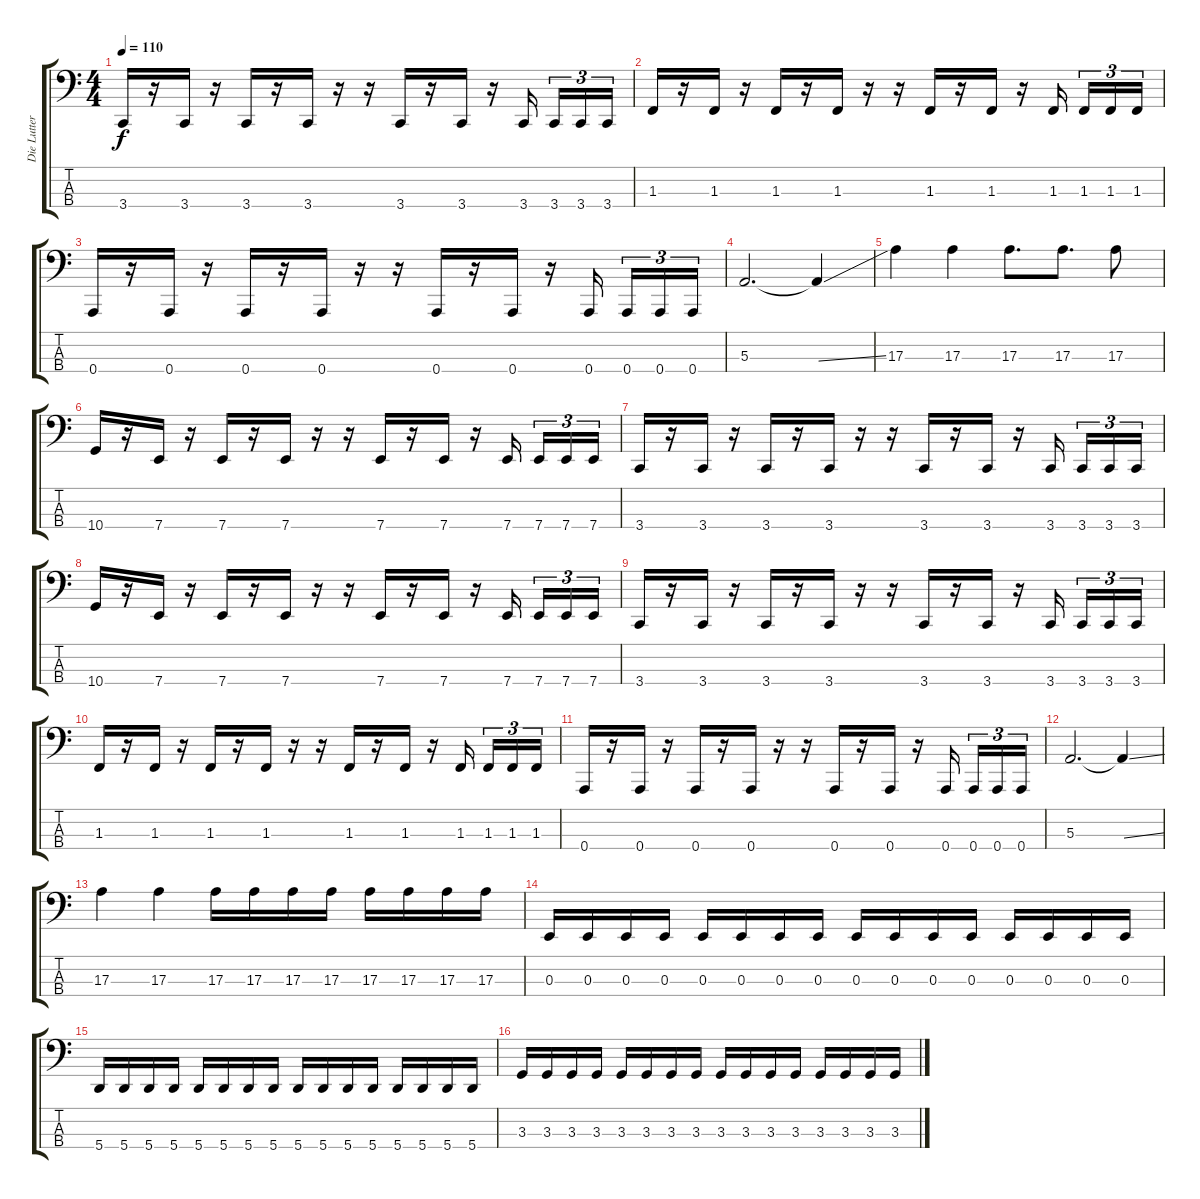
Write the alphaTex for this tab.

\track ("Die Lutter" "Die Lutter") {instrument electricbasspick}
\staff {score tabs}
\tuning (D2 A1 E1 A0) {hide}
\ts (4 4)
\tempo 110
\clef f4
\ks c
3.4.16{dy f} r.16 3.4.16 r.16 3.4.16 r.16 3.4.16 r.16 r.16 3.4.16 r.16 3.4.16 r.16 3.4.16{beam splitsecondary} 3.4.16{tu (3 2)} 3.4.16{tu (3 2)} 3.4.16{tu (3 2)} |
1.3.16 r.16 1.3.16 r.16 1.3.16 r.16 1.3.16 r.16 r.16 1.3.16 r.16 1.3.16 r.16 1.3.16{beam splitsecondary} 1.3.16{tu (3 2)} 1.3.16{tu (3 2)} 1.3.16{tu (3 2)} |
0.4.16 r.16 0.4.16 r.16 0.4.16 r.16 0.4.16 r.16 r.16 0.4.16 r.16 0.4.16 r.16 0.4.16{beam splitsecondary} 0.4.16{tu (3 2)} 0.4.16{tu (3 2)} 0.4.16{tu (3 2)} |
5.3.2{d} 5.3{ss t}.4 |
17.3.4 17.3.4 17.3.8{d} 17.3.8{d} 17.3.8 |
10.4.16 r.16 7.4.16 r.16 7.4.16 r.16 7.4.16 r.16 r.16 7.4.16 r.16 7.4.16 r.16 7.4.16{beam splitsecondary} 7.4.16{tu (3 2)} 7.4.16{tu (3 2)} 7.4.16{tu (3 2)} |
3.4.16 r.16 3.4.16 r.16 3.4.16 r.16 3.4.16 r.16 r.16 3.4.16 r.16 3.4.16 r.16 3.4.16{beam splitsecondary} 3.4.16{tu (3 2)} 3.4.16{tu (3 2)} 3.4.16{tu (3 2)} |
10.4.16 r.16 7.4.16 r.16 7.4.16 r.16 7.4.16 r.16 r.16 7.4.16 r.16 7.4.16 r.16 7.4.16{beam splitsecondary} 7.4.16{tu (3 2)} 7.4.16{tu (3 2)} 7.4.16{tu (3 2)} |
3.4.16 r.16 3.4.16 r.16 3.4.16 r.16 3.4.16 r.16 r.16 3.4.16 r.16 3.4.16 r.16 3.4.16{beam splitsecondary} 3.4.16{tu (3 2)} 3.4.16{tu (3 2)} 3.4.16{tu (3 2)} |
1.3.16 r.16 1.3.16 r.16 1.3.16 r.16 1.3.16 r.16 r.16 1.3.16 r.16 1.3.16 r.16 1.3.16{beam splitsecondary} 1.3.16{tu (3 2)} 1.3.16{tu (3 2)} 1.3.16{tu (3 2)} |
0.4.16 r.16 0.4.16 r.16 0.4.16 r.16 0.4.16 r.16 r.16 0.4.16 r.16 0.4.16 r.16 0.4.16{beam splitsecondary} 0.4.16{tu (3 2)} 0.4.16{tu (3 2)} 0.4.16{tu (3 2)} |
5.3.2{d} 5.3{ss t}.4 |
17.3.4 17.3.4 17.3.16 17.3.16 17.3.16 17.3.16 17.3.16 17.3.16 17.3.16 17.3.16 |
0.3.16 0.3.16 0.3.16 0.3.16 0.3.16 0.3.16 0.3.16 0.3.16 0.3.16 0.3.16 0.3.16 0.3.16 0.3.16 0.3.16 0.3.16 0.3.16 |
5.4.16 5.4.16 5.4.16 5.4.16 5.4.16 5.4.16 5.4.16 5.4.16 5.4.16 5.4.16 5.4.16 5.4.16 5.4.16 5.4.16 5.4.16 5.4.16 |
3.3.16 3.3.16 3.3.16 3.3.16 3.3.16 3.3.16 3.3.16 3.3.16 3.3.16 3.3.16 3.3.16 3.3.16 3.3.16 3.3.16 3.3.16 3.3.16
